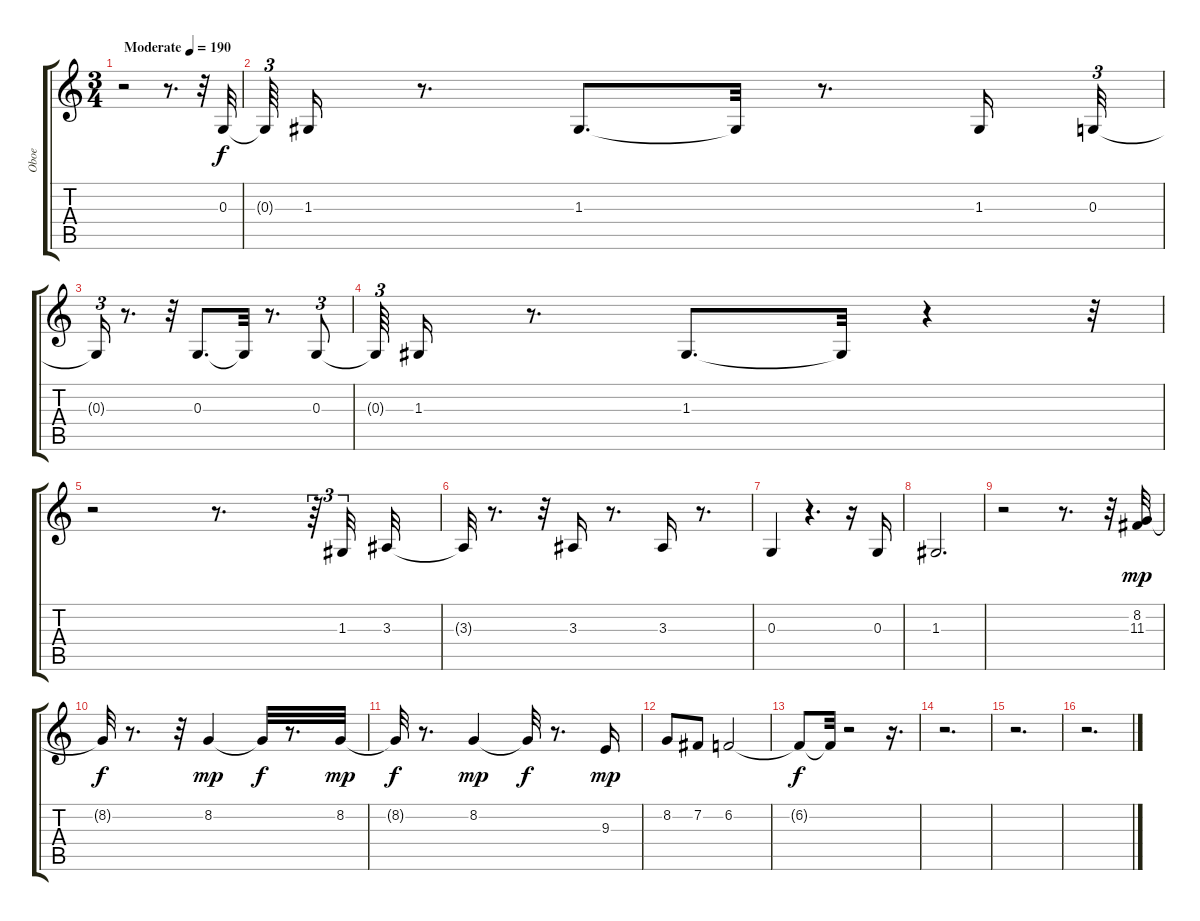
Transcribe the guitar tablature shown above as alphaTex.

\track ("Oboe" "Oboe") {instrument oboe}
\staff {score tabs}
\tuning (E4 B3 G3 D3 A2 E2) {hide}
\ts (3 4)
\tempo (190 "Moderate")
\clef g2
\ks c
r.2{dy f instrument oboe} r.8{d} r.32 0.3.32 |
0.3{t}.64{tu (3 2)} 1.3.16 r.8{d} 1.3.8{d} 1.3{t}.32 r.8{d} 1.3.16 0.3.32{tu (3 2)} |
0.3{t}.16{tu (3 2)} r.8{d} r.32 0.3.8{d} 0.3{t}.32 r.8{d} 0.3.8{tu (3 2)} |
0.3{t}.64{tu (3 2)} 1.3.16 r.8{d} 1.3.8{d} 1.3{t}.32 r.4 r.32{tu (3 2)} |
r.2 r.8{d} r.64{tu (3 2)} 1.3.32{tu (3 2)} 3.3.32 |
3.3{t}.32 r.8{d} r.32 3.3.16 r.8{d} 3.3.16 r.8{d} |
0.3.4 r.4{d} r.16 0.3.16 |
1.3.2{d} |
r.2 r.8{d} r.32 (8.2 11.3).32{dy mp} |
8.2{t}.32{dy f} r.8{d} r.32 8.2.4{dy mp} 8.2{t}.32{dy f} r.8{d} 8.2.32{dy mp} |
8.2{t}.32{dy f} r.8{d} 8.2.4{dy mp} 8.2{t}.32{dy f} r.8{d} 9.3.16{dy mp} |
8.2.8 7.2.8 6.2.2 |
6.2{t}.8{dy f} 6.2{t}.32 r.2 r.16{d} |
r.2{d} |
r.2{d} |
r.2{d}
